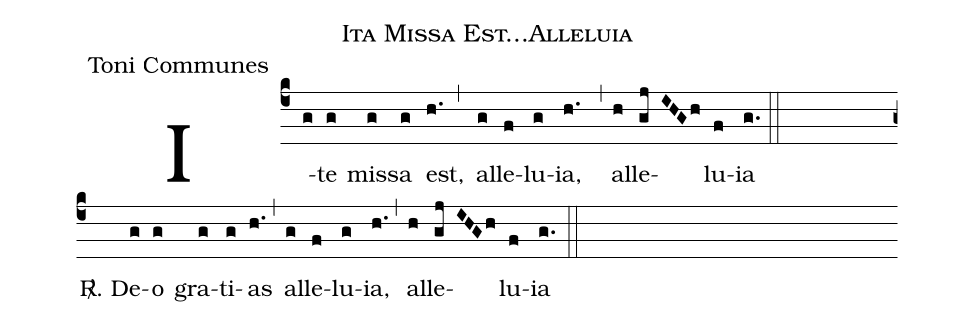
name:Ita Missa Est...Alleluia;
office-part:Toni Communes;
%%
(c4)I(g)te(g) mi(g)ssa(g) est,(h.) (,) al(g)le(f)lu(g)ia,(h. ) (,) al(h)le(gj IHGh)lu(f)ia(g.) (::Z)
<sp>R/</sp>. De(g)o(g) gra(g)ti(g)as(h.) (,) al(g)le(f)lu(g)ia,(h.) (,) al(h)le(gj IHGh)lu(f)ia(g.) (::)
